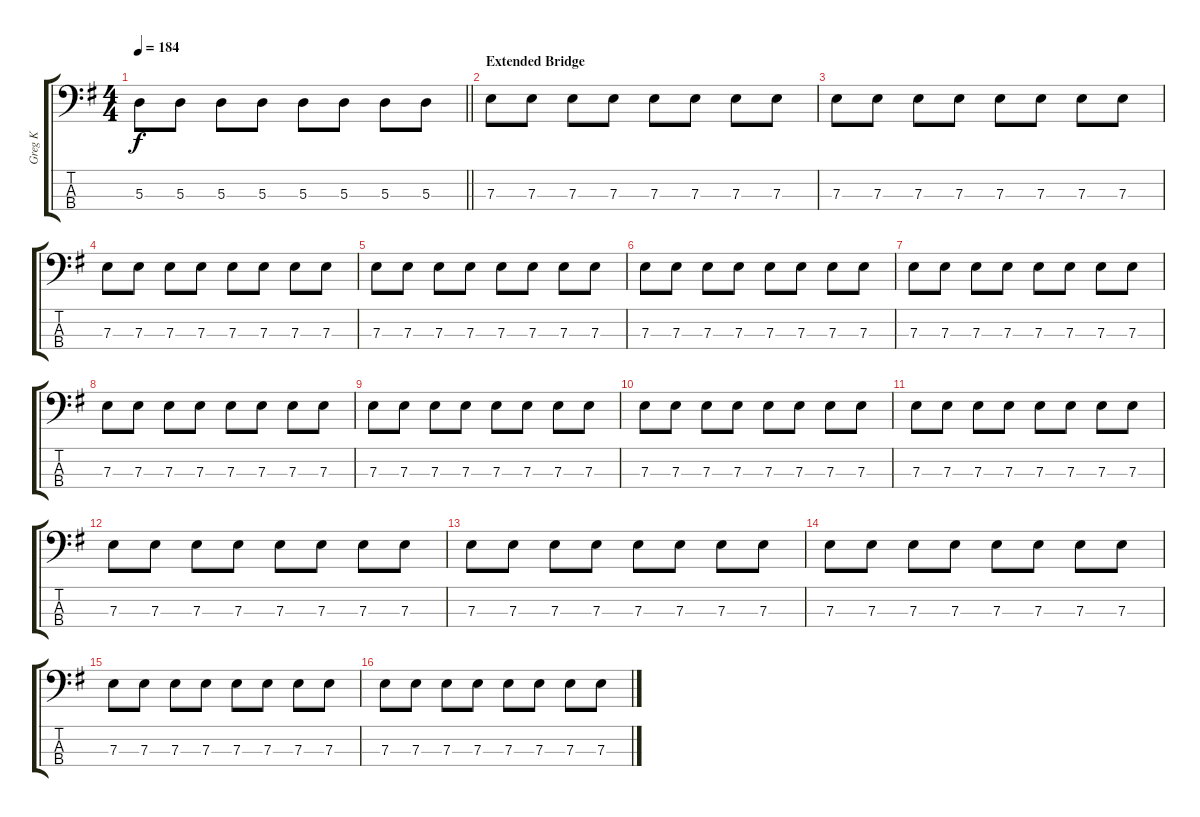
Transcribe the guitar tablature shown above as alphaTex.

\track ("Greg K" "Greg K") {instrument electricbasspick}
\staff {score tabs}
\tuning (G2 D2 A1 E1) {hide}
\ts (4 4)
\tempo 184
\clef f4
\barLineRight lightlight
\ks eminor
5.3.8{dy f} 5.3.8 5.3.8 5.3.8 5.3.8 5.3.8 5.3.8 5.3.8 |
\section ("" "Extended Bridge")
7.3.8 7.3.8 7.3.8 7.3.8 7.3.8 7.3.8 7.3.8 7.3.8 |
7.3.8 7.3.8 7.3.8 7.3.8 7.3.8 7.3.8 7.3.8 7.3.8 |
7.3.8 7.3.8 7.3.8 7.3.8 7.3.8 7.3.8 7.3.8 7.3.8 |
7.3.8 7.3.8 7.3.8 7.3.8 7.3.8 7.3.8 7.3.8 7.3.8 |
7.3.8 7.3.8 7.3.8 7.3.8 7.3.8 7.3.8 7.3.8 7.3.8 |
7.3.8 7.3.8 7.3.8 7.3.8 7.3.8 7.3.8 7.3.8 7.3.8 |
7.3.8 7.3.8 7.3.8 7.3.8 7.3.8 7.3.8 7.3.8 7.3.8 |
7.3.8 7.3.8 7.3.8 7.3.8 7.3.8 7.3.8 7.3.8 7.3.8 |
7.3.8 7.3.8 7.3.8 7.3.8 7.3.8 7.3.8 7.3.8 7.3.8 |
7.3.8 7.3.8 7.3.8 7.3.8 7.3.8 7.3.8 7.3.8 7.3.8 |
7.3.8 7.3.8 7.3.8 7.3.8 7.3.8 7.3.8 7.3.8 7.3.8 |
7.3.8 7.3.8 7.3.8 7.3.8 7.3.8 7.3.8 7.3.8 7.3.8 |
7.3.8{volume 7} 7.3.8 7.3.8 7.3.8 7.3.8 7.3.8 7.3.8 7.3.8 |
7.3.8 7.3.8 7.3.8 7.3.8 7.3.8 7.3.8 7.3.8 7.3.8 |
7.3.8 7.3.8 7.3.8 7.3.8 7.3.8 7.3.8 7.3.8 7.3.8
